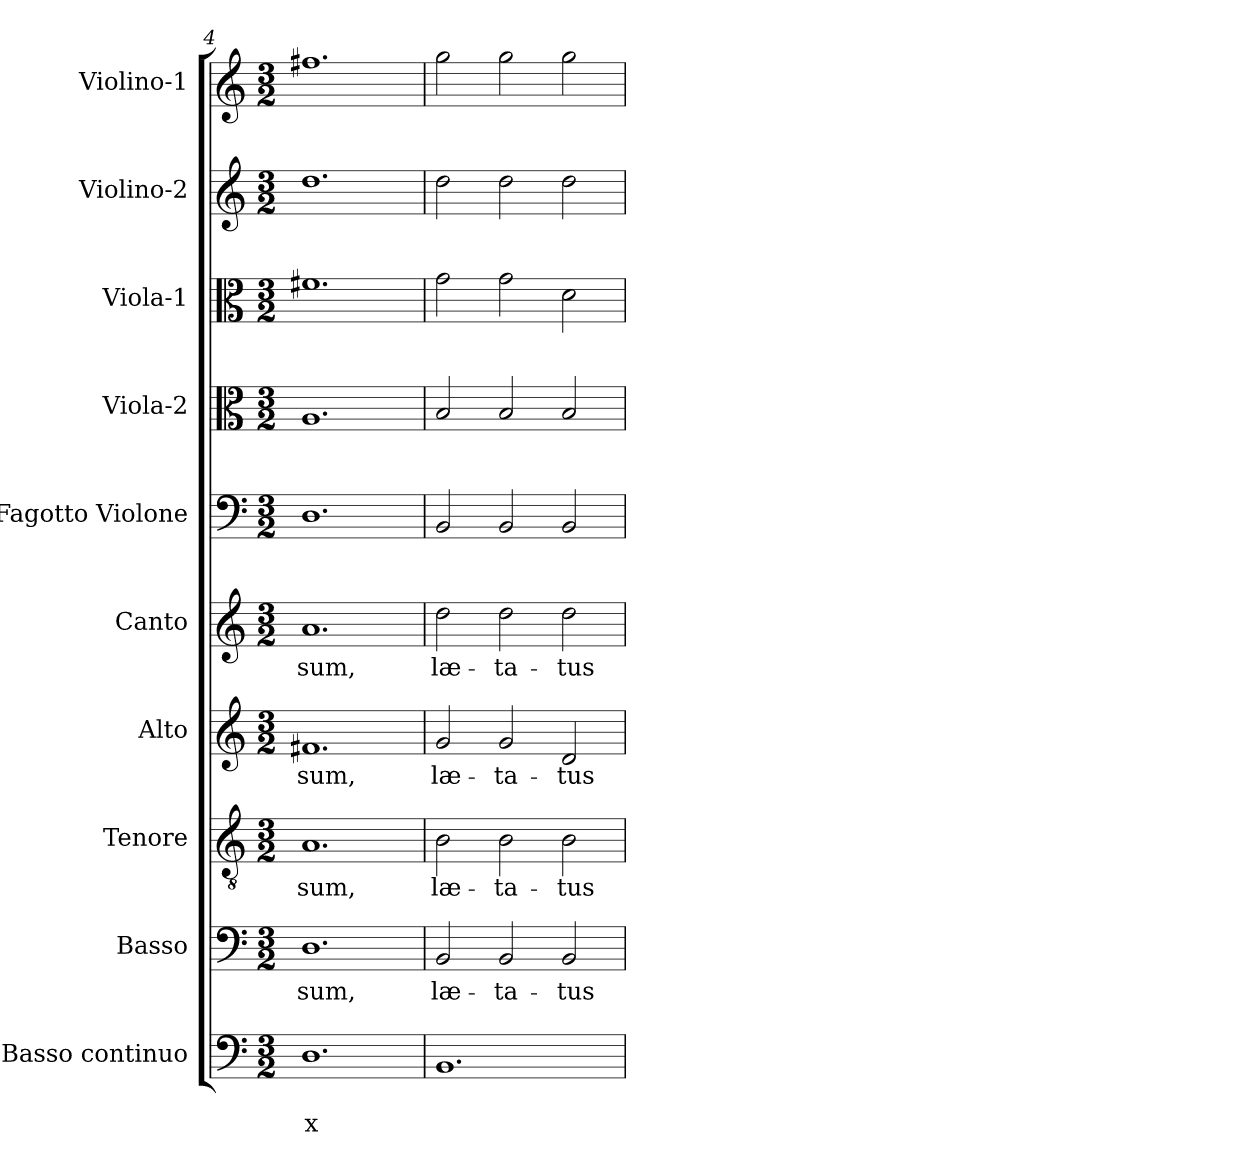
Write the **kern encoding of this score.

**kern	**text	**text	**kern	**text	**kern	**text	**kern	**text	**kern	**text	**kern	**kern	**kern	**kern	**kern
*part10	*part10	*part10	*part9	*part9	*part8	*part8	*part7	*part7	*part6	*part6	*part5	*part4	*part3	*part2	*part1
*staff10	*staff10	*staff10	*staff9	*staff9	*staff8	*staff8	*staff7	*staff7	*staff6	*staff6	*staff5	*staff4	*staff3	*staff2	*staff1
*I"Basso continuo	*	*	*I"Basso	*	*I"Tenore	*	*I"Alto	*	*I"Canto	*	*I"Fagotto Violone	*I"Viola-2	*I"Viola-1	*I"Violino-2	*I"Violino-1
*I'BC	*	*	*I'B	*	*I'T	*	*I'A	*	*I'C	*	*I'Fg	*I'Va2	*I'Va1	*I'Vi2	*I'Vi1
*clefF4	*	*	*clefF4	*	*clefGv2	*	*clefG2	*	*clefG2	*	*clefF4	*clefC3	*clefC3	*clefG2	*clefG2
*k[]	*	*	*k[]	*	*k[]	*	*k[]	*	*k[]	*	*k[]	*k[]	*k[]	*k[]	*k[]
*C:	*	*	*C:	*	*C:	*	*C:	*	*C:	*	*C:	*C:	*C:	*C:	*C:
*M3/2	*	*	*M3/2	*	*M3/2	*	*M3/2	*	*M3/2	*	*M3/2	*M3/2	*M3/2	*M3/2	*M3/2
=4	=4	=4	=4	=4	=4	=4	=4	=4	=4	=4	=4	=4	=4	=4	=4
!	!	!LO:LY:b	!	!	!	!	!	!	!	!	!	!	!	!	!
!	!	!	!	!LO:LY:b	!	!	!	!	!	!	!	!	!	!	!
!	!	!	!	!	!	!LO:LY:b	!	!	!	!	!	!	!	!	!
!	!	!	!	!	!	!	!	!LO:LY:b	!	!	!	!	!	!	!
!	!	!	!	!	!	!	!	!	!	!LO:LY:b	!	!	!	!	!
1.D	.	x	1.D	sum,	1.A	sum,	1.f#X	sum,	1.a	sum,	1.D	1.A	1.f#X	1.dd	1.ff#X
=5	=5	=5	=5	=5	=5	=5	=5	=5	=5	=5	=5	=5	=5	=5	=5
!	!	!	!	!LO:LY:b	!	!	!	!	!	!	!	!	!	!	!
!	!	!	!	!	!	!LO:LY:b	!	!	!	!	!	!	!	!	!
!	!	!	!	!	!	!	!	!LO:LY:b	!	!	!	!	!	!	!
!	!	!	!	!	!	!	!	!	!	!LO:LY:b	!	!	!	!	!
1.BB	.	.	2BB/	læ-	2B\	læ-	2g/	læ-	2dd\	læ-	2BB/	2B/	2g\	2dd\	2gg\
!	!	!	!	!LO:LY:b	!	!	!	!	!	!	!	!	!	!	!
!	!	!	!	!	!	!LO:LY:b	!	!	!	!	!	!	!	!	!
!	!	!	!	!	!	!	!	!LO:LY:b	!	!	!	!	!	!	!
!	!	!	!	!	!	!	!	!	!	!LO:LY:b	!	!	!	!	!
.	.	.	2BB/	-ta-	2B\	-ta-	2g/	-ta-	2dd\	-ta-	2BB/	2B/	2g\	2dd\	2gg\
!	!	!	!	!LO:LY:b	!	!	!	!	!	!	!	!	!	!	!
!	!	!	!	!	!	!LO:LY:b	!	!	!	!	!	!	!	!	!
!	!	!	!	!	!	!	!	!LO:LY:b	!	!	!	!	!	!	!
!	!	!	!	!	!	!	!	!	!	!LO:LY:b	!	!	!	!	!
.	.	.	2BB/	-tus	2B\	-tus	2d/	-tus	2dd\	-tus	2BB/	2B/	2d\	2dd\	2gg\
=	=	=	=	=	=	=	=	=	=	=	=	=	=	=	=
*-	*-	*-	*-	*-	*-	*-	*-	*-	*-	*-	*-	*-	*-	*-	*-
